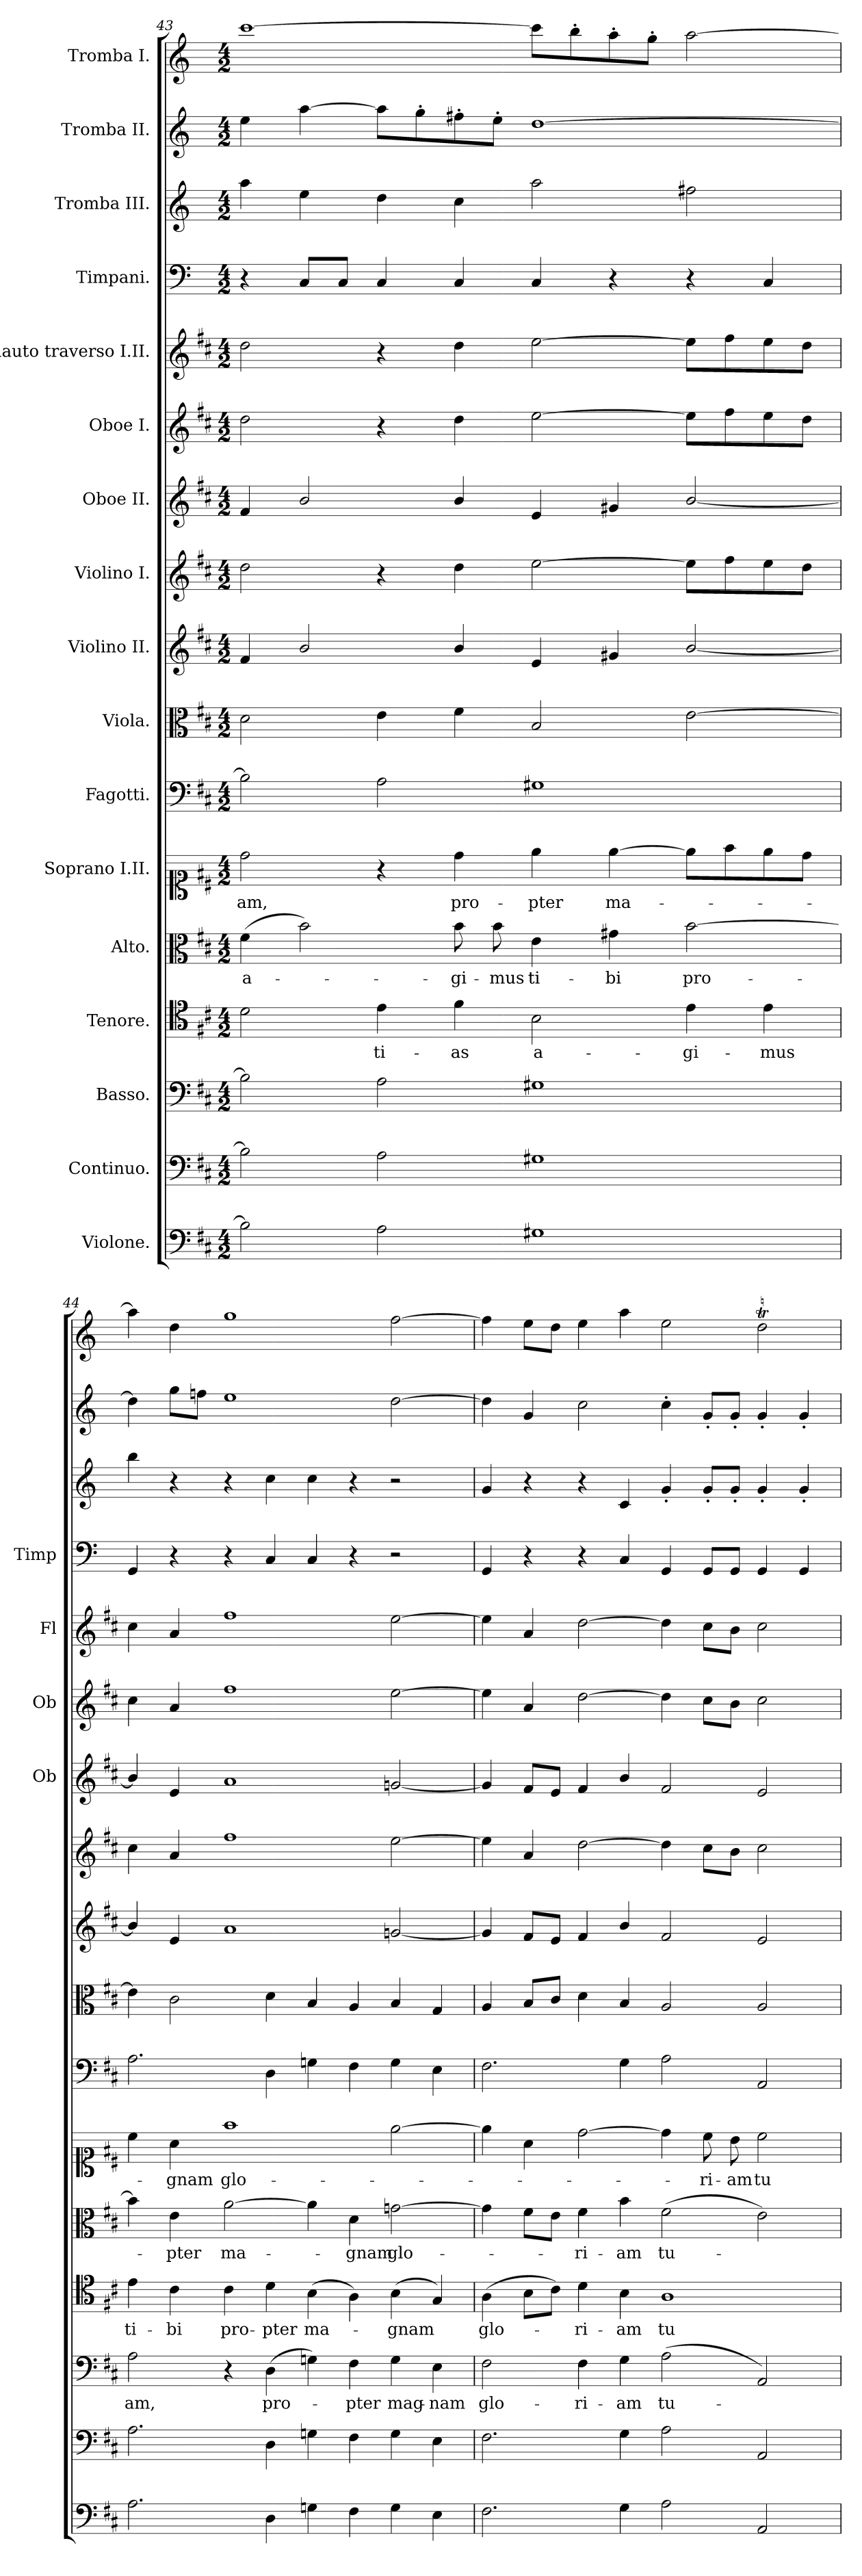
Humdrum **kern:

**kern	**kern	**kern	**text	**kern	**text	**kern	**text	**kern	**text	**kern	**kern	**kern	**kern	**kern	**kern	**kern	**kern	**kern	**kern	**kern
*part17	*part16	*part15	*part15	*part14	*part14	*part13	*part13	*part12	*part12	*part11	*part10	*part9	*part8	*part7	*part6	*part5	*part4	*part3	*part2	*part1
*staff17	*staff16	*staff15	*staff15	*staff14	*staff14	*staff13	*staff13	*staff12	*staff12	*staff11	*staff10	*staff9	*staff8	*staff7	*staff6	*staff5	*staff4	*staff3	*staff2	*staff1
*I"Violone.	*I"Continuo.	*I"Basso.	*	*I"Tenore.	*	*I"Alto.	*	*I"Soprano I.II.	*	*I"Fagotti.	*I"Viola.	*I"Violino II.	*I"Violino I.	*I"Oboe II.	*I"Oboe I.	*I"Flauto traverso I.II.	*I"Timpani.	*I"Tromba III.	*I"Tromba II.	*I"Tromba I.
*	*	*	*	*	*	*	*	*	*	*	*	*	*	*I'Ob	*I'Ob	*I'Fl	*I'Timp	*	*	*
*clefF4	*clefF4	*clefF4	*	*clefC4	*	*clefC3	*	*clefC1	*	*clefF4	*clefC3	*clefG2	*clefG2	*clefG2	*clefG2	*clefG2	*clefF4	*clefG2	*clefG2	*clefG2
*ITrd7c12	*	*	*	*	*	*	*	*	*	*	*	*	*	*	*	*	*ITrd-1c-2	*ITrd-1c-2	*ITrd-1c-2	*ITrd-1c-2
*k[f#c#]	*k[f#c#]	*k[f#c#]	*	*k[f#c#]	*	*k[f#c#]	*	*k[f#c#]	*	*k[f#c#]	*k[f#c#]	*k[f#c#]	*k[f#c#]	*k[f#c#]	*k[f#c#]	*k[f#c#]	*k[f#c#]	*k[f#c#]	*k[f#c#]	*k[f#c#]
*M4/2	*M4/2	*M4/2	*	*M4/2	*	*M4/2	*	*M4/2	*	*M4/2	*M4/2	*M4/2	*M4/2	*M4/2	*M4/2	*M4/2	*M4/2	*M4/2	*M4/2	*M4/2
=43	=43	=43	=43	=43	=43	=43	=43	=43	=43	=43	=43	=43	=43	=43	=43	=43	=43	=43	=43	=43
!	!	!	!	!	!	!	!LO:LY:b	!	!LO:LY:b	!	!	!	!	!	!	!	!	!	!	!
2BB\]	2B\]	2B\]	.	2d\	.	(4f#\	a-	2dd\	-am,	2B\]	2d\	4f#/	2dd\	4f#/	2dd\	2dd\	4r	4bb\	4ff#\	[1ddd
.	.	.	.	.	.	2b\)	.	.	.	.	.	2b/	.	2b/	.	.	8D/L	4ff#\	[4bb\	.
.	.	.	.	.	.	.	.	.	.	.	.	.	.	.	.	.	8D/J	.	.	.
!	!	!	!	!	!LO:LY:b	!	!	!	!	!	!	!	!	!	!	!	!	!	!	!
2AA\	2A\	2A\	.	4e\	-ti-	.	.	4r	.	2A\	4e\	.	4r	.	4r	4r	4D/	4ee\	8bb\L]	.
.	.	.	.	.	.	.	.	.	.	.	.	.	.	.	.	.	.	.	8aa'\	.
!	!	!	!	!	!LO:LY:b	!	!LO:LY:b	!	!LO:LY:b	!	!	!	!	!	!	!	!	!	!	!
.	.	.	.	4f#\	-as	8b\	-gi-	4dd\	pro-	.	4f#\	4b/	4dd\	4b/	4dd\	4dd\	4D/	4dd\	8gg#X'\	.
!	!	!	!	!	!	!	!LO:LY:b	!	!	!	!	!	!	!	!	!	!	!	!	!
.	.	.	.	.	.	8b\	-mus	.	.	.	.	.	.	.	.	.	.	.	8ff#'\J	.
!	!	!	!	!	!LO:LY:b	!	!LO:LY:b	!	!LO:LY:b	!	!	!	!	!	!	!	!	!	!	!
1GG#X	1G#X	1G#X	.	2B\	a-	4e\	ti-	4ee\	-pter	1G#X	2B/	4e/	[2ee\	4e/	[2ee\	[2ee\	4D/	2bb\	[1ee	8ddd\L]
.	.	.	.	.	.	.	.	.	.	.	.	.	.	.	.	.	.	.	.	8ccc#'\
!	!	!	!	!	!	!	!LO:LY:b	!	!LO:LY:b	!	!	!	!	!	!	!	!	!	!	!
.	.	.	.	.	.	4g#X\	-bi	[4ee\	ma-	.	.	4g#X/	.	4g#X/	.	.	4r	.	.	8bb'\
.	.	.	.	.	.	.	.	.	.	.	.	.	.	.	.	.	.	.	.	8aa'\J
!	!	!	!	!	!LO:LY:b	!	!LO:LY:b	!	!	!	!	!	!	!	!	!	!	!	!	!
.	.	.	.	4e\	-gi-	[2b\	pro-	8ee\L]	.	.	[2e\	[2b/	8ee\L]	[2b/	8ee\L]	8ee\L]	4r	2gg#X\	.	[2bb\
.	.	.	.	.	.	.	.	8ff#\	.	.	.	.	8ff#\	.	8ff#\	8ff#\	.	.	.	.
!	!	!	!	!	!LO:LY:b	!	!	!	!	!	!	!	!	!	!	!	!	!	!	!
.	.	.	.	4e\	-mus	.	.	8ee\	.	.	.	.	8ee\	.	8ee\	8ee\	4D/	.	.	.
.	.	.	.	.	.	.	.	8dd\J	.	.	.	.	8dd\J	.	8dd\J	8dd\J	.	.	.	.
=44	=44	=44	=44	=44	=44	=44	=44	=44	=44	=44	=44	=44	=44	=44	=44	=44	=44	=44	=44	=44
!	!	!	!LO:LY:b	!	!LO:LY:b	!	!	!	!	!	!	!	!	!	!	!	!	!	!	!
2.AA\	2.A\	2A\	-am,	4e\	ti-	4b\]	.	4cc#\	.	2.A\	4e\]	4b/]	4cc#\	4b/]	4cc#\	4cc#\	4AA/	4ccc#\	4ee\]	4bb\]
!	!	!	!	!	!LO:LY:b	!	!LO:LY:b	!	!LO:LY:b	!	!	!	!	!	!	!	!	!	!	!
.	.	.	.	4c#\	-bi	4e\	-pter	4a\	-gnam	.	2c#\	4e/	4a/	4e/	4a/	4a/	4r	4r	8aa\L	4ee\
.	.	.	.	.	.	.	.	.	.	.	.	.	.	.	.	.	.	.	8ggn\J	.
!	!	!	!	!	!LO:LY:b	!	!LO:LY:b	!	!LO:LY:b	!	!	!	!	!	!	!	!	!	!	!
.	.	4r	.	4c#\	pro-	[2a\	ma-	1ff#	glo-	.	.	1a	1ff#	1a	1ff#	1ff#	4r	4r	1ff#	1aa
!	!	!	!LO:LY:b	!	!LO:LY:b	!	!	!	!	!	!	!	!	!	!	!	!	!	!	!
4DD\	4D\	(4D\	pro-	4d\	-pter	.	.	.	.	4D\	4d\	.	.	.	.	.	4D/	4dd\	.	.
!	!	!	!	!	!LO:LY:b	!	!	!	!	!	!	!	!	!	!	!	!	!	!	!
4GGn\	4Gn\	4Gn\)	.	(4B\	ma-	4a\]	.	.	.	4Gn\	4B/	.	.	.	.	.	4D/	4dd\	.	.
!	!	!	!LO:LY:b	!	!	!	!LO:LY:b	!	!	!	!	!	!	!	!	!	!	!	!	!
4FF#\	4F#\	4F#\	-pter	4A\)	.	4d\	-gnam	.	.	4F#\	4A/	.	.	.	.	.	4r	4r	.	.
!	!	!	!LO:LY:b	!	!LO:LY:b	!	!LO:LY:b	!	!	!	!	!	!	!	!	!	!	!	!	!
4GG\	4G\	4G\	mag-	(4B\	-gnam	[2gn\	glo-	[2ee\	.	4G\	4B/	[2gn/	[2ee\	[2gn/	[2ee\	[2ee\	2r	2r	[2ee\	[2gg\
!	!	!	!LO:LY:b	!	!	!	!	!	!	!	!	!	!	!	!	!	!	!	!	!
4EE\	4E\	4E\	nam	4G/)	.	.	.	.	.	4E\	4G/	.	.	.	.	.	.	.	.	.
=45	=45	=45	=45	=45	=45	=45	=45	=45	=45	=45	=45	=45	=45	=45	=45	=45	=45	=45	=45	=45
!	!	!	!LO:LY:b	!	!LO:LY:b	!	!	!	!	!	!	!	!	!	!	!	!	!	!	!
2.FF#\	2.F#\	2F#\	glo-	(4A\	glo-	4g\]	.	4ee\]	.	2.F#\	4A/	4g/]	4ee\]	4g/]	4ee\]	4ee\]	4AA/	4a/	4ee\]	4gg\]
.	.	.	.	8B\L	.	8f#\L	.	4a\	.	.	8B/L	8f#/L	4a/	8f#/L	4a/	4a/	4r	4r	4a/	8ff#\L
.	.	.	.	8c#\J)	.	8e\J	.	.	.	.	8c#/J	8e/J	.	8e/J	.	.	.	.	.	8ee\J
!	!	!	!LO:LY:b	!	!LO:LY:b	!	!LO:LY:b	!	!	!	!	!	!	!	!	!	!	!	!	!
.	.	4F#\	-ri-	4d\	-ri-	4f#\	-ri-	[2dd\	.	.	4d\	4f#/	[2dd\	4f#/	[2dd\	[2dd\	4r	4r	2dd\	4ff#\
*	*	*	*	*	*	*	*	*	*	*	*	*	*	*	*	*	*	*	*	*MM80
!	!	!	!LO:LY:b	!	!LO:LY:b	!	!LO:LY:b	!	!	!	!	!	!	!	!	!	!	!	!	!
4GG\	4G\	4G\	-am	4B\	-am	4b\	-am	.	.	4G\	4B/	4b/	.	4b/	.	.	4D/	4d/	.	4bb\
!	!	!	!LO:LY:b	!	!LO:LY:b	!	!LO:LY:b	!	!	!	!	!	!	!	!	!	!	!	!	!
2AA\	2A\	(2A\	tu-	1A	tu-	(2f#\	tu-	4dd\]	.	2A\	2A/	2f#/	4dd\]	2f#/	4dd\]	4dd\]	4AA/	4a'/	4dd'\	2ff#\
!	!	!	!	!	!	!	!	!	!LO:LY:b	!	!	!	!	!	!	!	!	!	!	!
.	.	.	.	.	.	.	.	8cc#\	-ri-	.	.	.	8cc#\L	.	8cc#\L	8cc#\L	8AA/L	8a'/L	8a'/L	.
!	!	!	!	!	!	!	!	!	!LO:LY:b	!	!	!	!	!	!	!	!	!	!	!
.	.	.	.	.	.	.	.	8b\	-am	.	.	.	8b\J	.	8b\J	8b\J	8AA/J	8a'/J	8a'/J	.
*	*	*	*	*	*	*	*	*	*	*	*	*	*	*	*	*	*	*	*	*MM60
!	!	!	!	!	!	!	!	!	!LO:LY:b	!	!	!	!	!	!	!	!	!	!	!
2AAA/	2AA/	2AA/)	.	.	.	2e\)	.	2cc#\	tu-	2AA/	2A/	2e/	2cc#\	2e/	2cc#\	2cc#\	4AA/	4a'/	4a'/	2eet\
.	.	.	.	.	.	.	.	.	.	.	.	.	.	.	.	.	4AA/	4a'/	4a'/	.
=	=	=	=	=	=	=	=	=	=	=	=	=	=	=	=	=	=	=	=	=
*-	*-	*-	*-	*-	*-	*-	*-	*-	*-	*-	*-	*-	*-	*-	*-	*-	*-	*-	*-	*-
